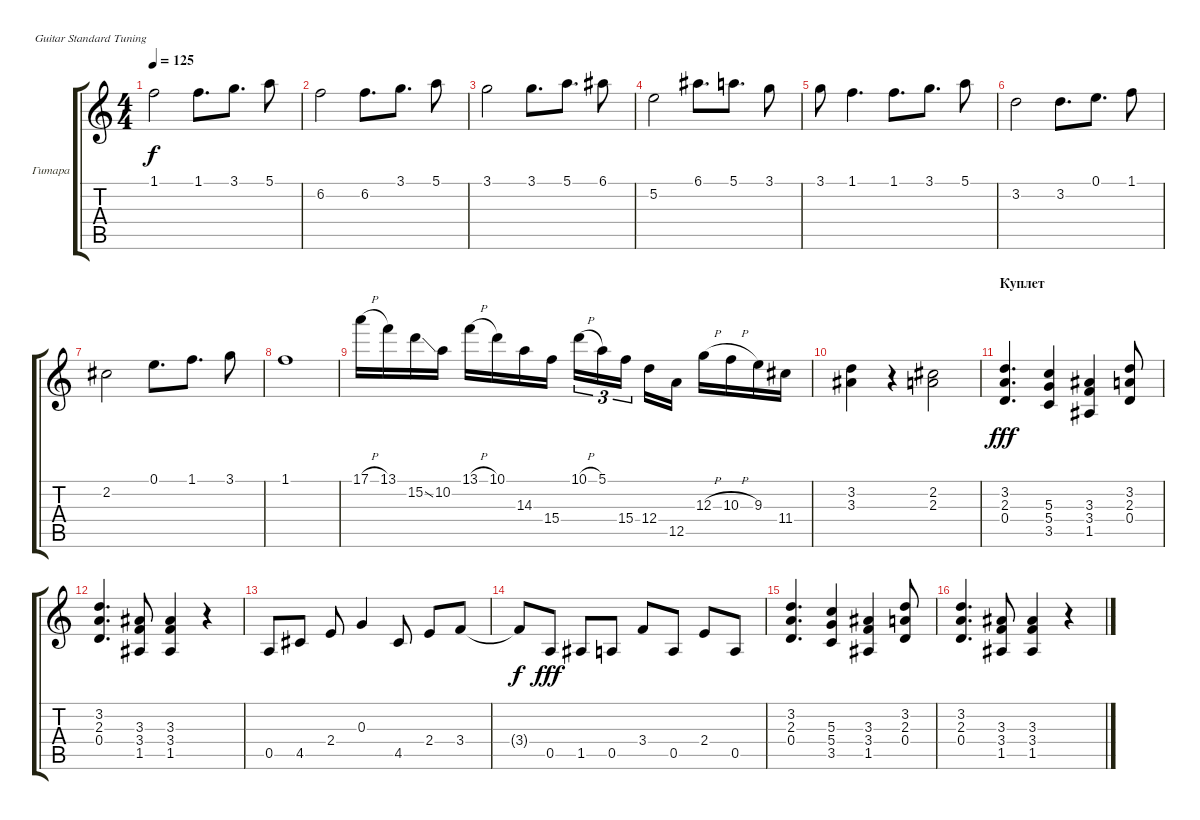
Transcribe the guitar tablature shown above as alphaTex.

\bracketExtendMode groupsimilarinstruments
\firstSystemTrackNameOrientation horizontal
\otherSystemsTrackNameOrientation horizontal
\track ("Сергей Маврин" "Гитара") {instrument distortionguitar}
\staff {score tabs}
\tuning (E4 B3 G3 D3 A2 E2)
\ts (4 4)
\tempo 125
\clef g2
\ks c
1.1.2{dy f} 1.1.8{d} 3.1.8{d} 5.1.8 |
6.2.2 6.2.8{d} 3.1.8{d} 5.1.8 |
3.1.2 3.1.8{d} 5.1.8{d} 6.1.8 |
5.2.2 6.1.8{d} 5.1.8{d} 3.1.8 |
3.1.8 1.1.4{d} 1.1.8{d} 3.1.8{d} 5.1.8 |
3.2.2 3.2.8{d} 0.1.8{d} 1.1.8 |
2.2.2 0.1.8{d} 1.1.8{d} 3.1.8 |
1.1.1 |
17.1{h}.16 13.1.16 15.2{ss}.16 10.2.16 13.1{h}.16 10.1.16 14.3.16 15.4.16 10.1{h}.16{tu (3 2)} 5.1.16{tu (3 2)} 15.4.16{tu (3 2)} 12.4.16 12.5.16 12.3{h}.16 10.3{h}.16 9.3.16 11.4.16 |
(3.2 3.3).4 r.4 (2.2 2.3).2 |
\section ("" "Куплет")
(3.2 2.3 0.4).4{d dy fff} (5.3 5.4 3.5).4 (3.3 3.4 1.5).4 (3.2 2.3 0.4).8 |
(3.2 2.3 0.4).4{d} (3.3 3.4 1.5).8 (3.3 3.4 1.5).4 r.4 |
0.5.8 4.5.8 2.4.8 0.3.4 4.5.8 2.4.8 3.4.8 |
3.4{t}.8{dy f} 0.5.8{dy fff} 1.5.8 0.5.8 3.4.8 0.5.8 2.4.8 0.5.8 |
(3.2 2.3 0.4).4{d} (5.3 5.4 3.5).4 (3.3 3.4 1.5).4 (3.2 2.3 0.4).8 |
(3.2 2.3 0.4).4{d} (3.3 3.4 1.5).8 (3.3 3.4 1.5).4 r.4
